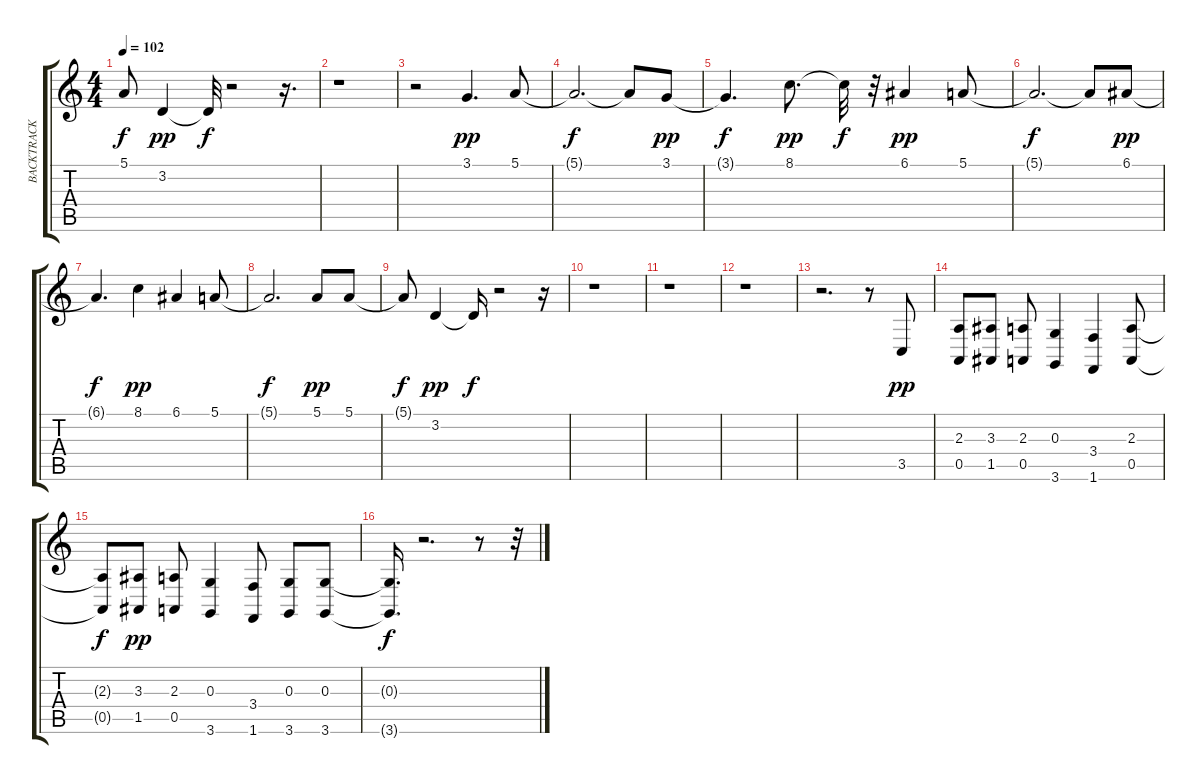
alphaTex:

\track ("BACKTRACK" "BACKTRACK") {instrument synthvoice}
\staff {score tabs}
\tuning (E4 B3 G3 D3 A2 E2) {hide}
\ts (4 4)
\tempo 102
\clef g2
\ks c
5.1{t}.8{dy f} 3.2.4{dy pp} 3.2{t}.32{dy f} r.2 r.16{d} |
r.1 |
r.2 3.1.4{d dy pp} 5.1.8 |
5.1{t}.2{d dy f} 5.1{t}.8 3.1.8{dy pp} |
3.1{t}.4{d dy f} 8.1.8{d dy pp} 8.1{t}.32{dy f} r.32 6.1.4{dy pp} 5.1.8 |
5.1{t}.2{d dy f} 5.1{t}.8 6.1.8{dy pp} |
6.1{t}.4{d dy f} 8.1.4{dy pp} 6.1.4 5.1.8 |
5.1{t}.2{d dy f} 5.1.8{dy pp} 5.1.8 |
5.1{t}.8{dy f} 3.2.4{dy pp} 3.2{t}.16{dy f} r.2 r.16 |
r.1 |
r.1 |
r.1 |
r.2{d} r.8 3.5.8{dy pp} |
(2.3 0.5).8 (3.3 1.5).8 (2.3 0.5).8 (0.3 3.6).4 (3.4 1.6).4 (2.3 0.5).8 |
(2.3{t} 0.5{t}).8{dy f} (3.3 1.5).8{dy pp} (2.3 0.5).8 (0.3 3.6).4 (3.4 1.6).8 (0.3 3.6).8 (0.3 3.6).8 |
(0.3{t} 3.6{t}).16{d dy f} r.2{d} r.8 r.32
